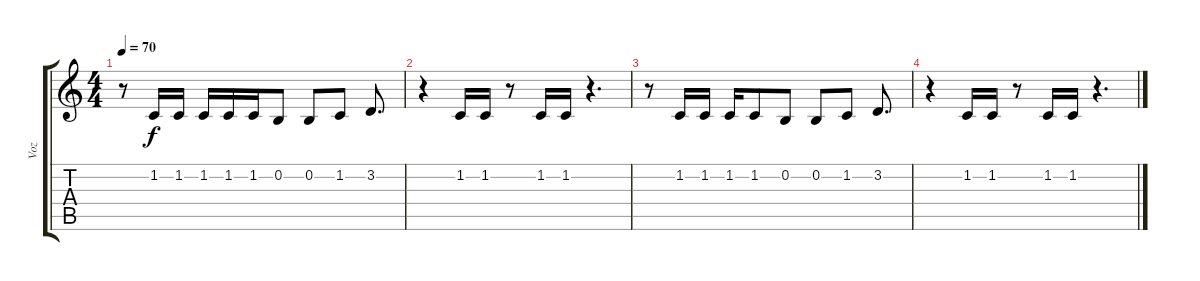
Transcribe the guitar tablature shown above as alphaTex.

\track ("Voz" "Voz") {instrument altosax}
\staff {score tabs}
\tuning (E4 B3 G3 D3 A2 E2) {hide}
\ts (4 4)
\tempo 70
\clef g2
\ks c
r.8{dy f} 1.2.16 1.2.16 1.2.16 1.2.16 1.2.16 0.2.8 0.2.8 1.2.8 3.2.8{d} |
r.4 1.2.16 1.2.16 r.8 1.2.16 1.2.16 r.4{d} |
r.8 1.2.16 1.2.16 1.2.16 1.2.8 0.2.8 0.2.8 1.2.8 3.2.8{d} |
r.4 1.2.16 1.2.16 r.8 1.2.16 1.2.16 r.4{d}
